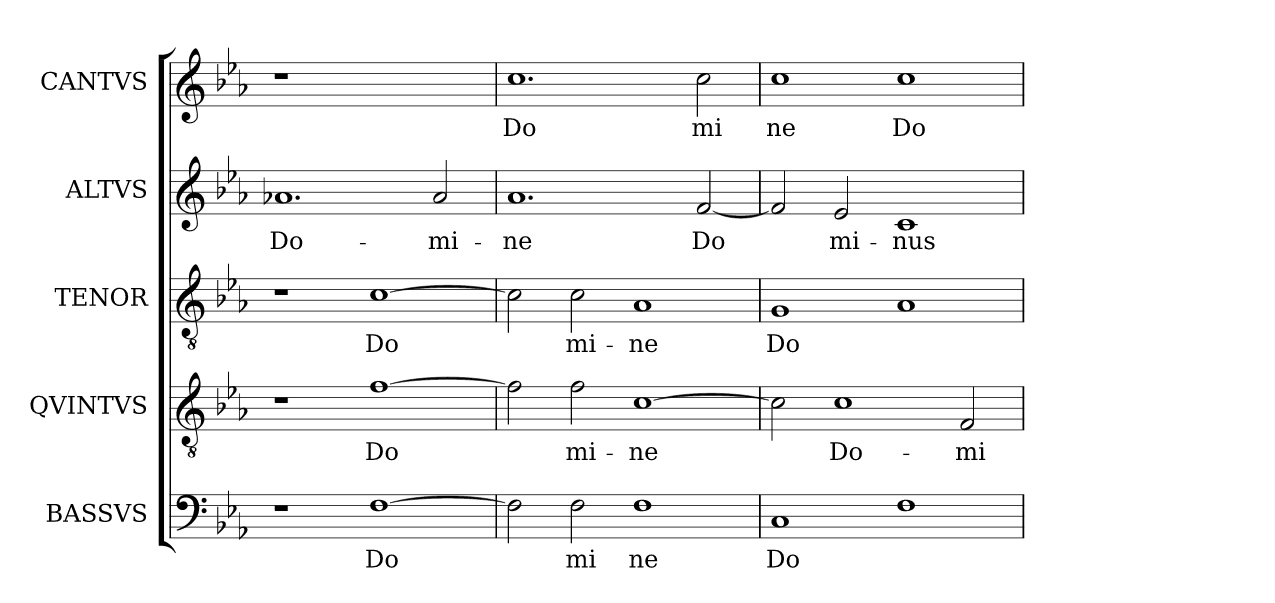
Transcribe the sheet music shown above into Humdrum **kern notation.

**kern	**text	**kern	**text	**kern	**text	**kern	**text	**kern	**text
*part5	*part5	*part4	*part4	*part3	*part3	*part2	*part2	*part1	*part1
*staff5	*staff5	*staff4	*staff4	*staff3	*staff3	*staff2	*staff2	*staff1	*staff1
*I"BASSVS	*	*I"QVINTVS	*	*I"TENOR	*	*I"ALTVS	*	*I"CANTVS	*
!!LO:PB:g=z
*stria5	*	*stria5	*	*stria5	*	*stria5	*	*stria5	*
*clefF4	*	*clefGv2	*	*clefGv2	*	*clefG2	*	*clefG2	*
*k[b-e-a-]	*	*k[b-e-a-]	*	*k[b-e-a-]	*	*k[b-e-a-]	*	*k[b-e-a-]	*
*E-:	*	*E-:	*	*E-:	*	*E-:	*	*E-:	*
=1	=1	=1	=1	=1	=1	=1	=1	=1	=1
!	!	!	!	!	!	!	!LO:LY:b:cj	!	!
1r	.	1r	.	1r	.	1.a-X	Do-	1r	.
!	!LO:LY:b:cj	!	!LO:LY:b:cj	!	!LO:LY:b:cj	!	!	!	!
[>1F	Do	[>1f	Do-	[>1c	Do-	.	.	1ryy	.
!	!	!	!	!	!	!	!LO:LY:b:cj	!	!
.	.	.	.	.	.	2a-/	-mi-	.	.
=2	=2	=2	=2	=2	=2	=2	=2	=2	=2
!	!LO:LY:b:cj	!	!LO:LY:b:cj	!	!LO:LY:b:cj	!	!LO:LY:b:cj	!	!LO:LY:b:cj
2F\]	.	2f\]	--	2c\]	--	1.a-	-ne	1.cc	Do
!	!LO:LY:b:cj	!	!LO:LY:b:cj	!	!LO:LY:b:cj	!	!	!	!
2F\	mi	2f\	-mi-	2c\	-mi-	.	.	.	.
!	!LO:LY:b:cj	!	!LO:LY:b:cj	!	!LO:LY:b:cj	!	!	!	!
1F	ne	[>1c	-ne	1A-	-ne	.	.	.	.
!	!	!	!	!	!	!	!LO:LY:b:cj	!	!LO:LY:b:cj
.	.	.	.	.	.	[<2f/	Do-	2cc\	mi
=3	=3	=3	=3	=3	=3	=3	=3	=3	=3
!	!LO:LY:b:cj	!	!LO:LY:b:cj	!	!LO:LY:b:cj	!	!LO:LY:b:cj	!	!LO:LY:b:cj
1C	Do	2c\]	.	1G	Do-	2f/]	--	1cc	ne
!	!	!	!LO:LY:b:cj	!	!	!	!LO:LY:b:cj	!	!
.	.	1c	Do-	.	.	2e-/	-mi-	.	.
!	!LO:LY:b:cj	!	!	!	!LO:LY:b:cj	!	!LO:LY:b:cj	!	!LO:LY:b:cj
1F	.	.	.	1A-	--	1c	-nus	1cc	Do
!	!	!	!LO:LY:b:cj	!	!	!	!	!	!
.	.	2F/	-mi-	.	.	.	.	.	.
=	=	=	=	=	=	=	=	=	=
*-	*-	*-	*-	*-	*-	*-	*-	*-	*-
